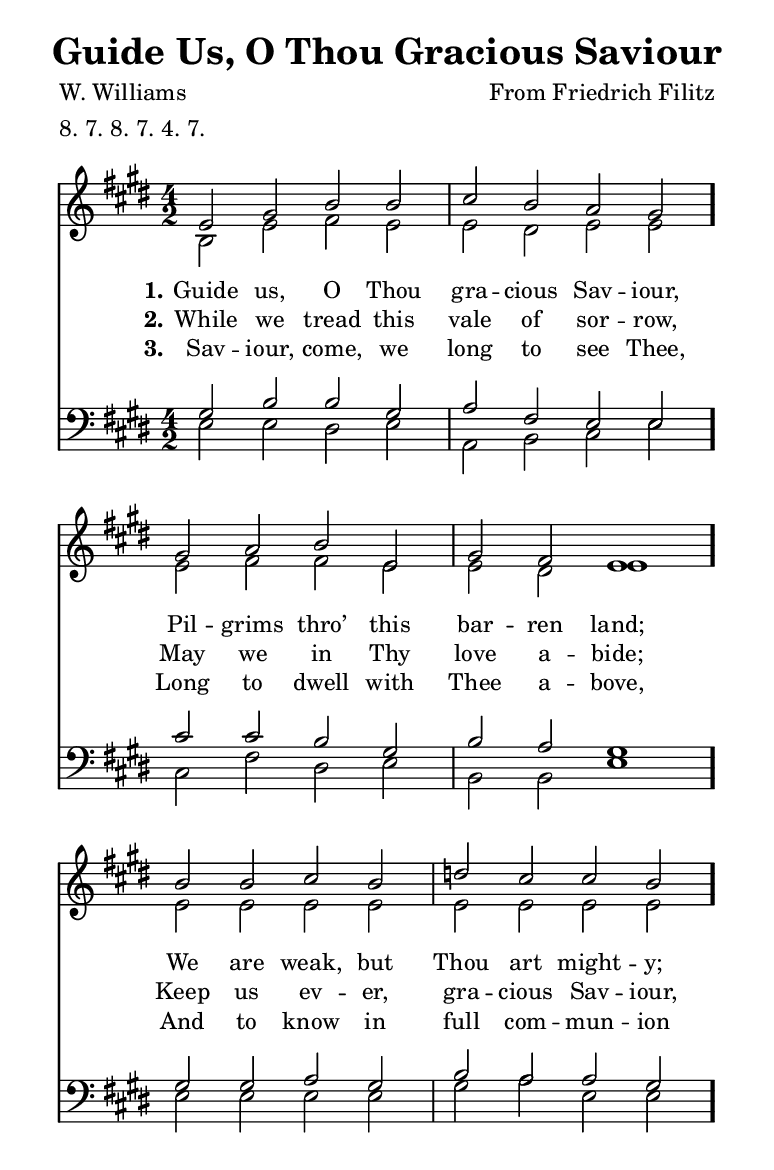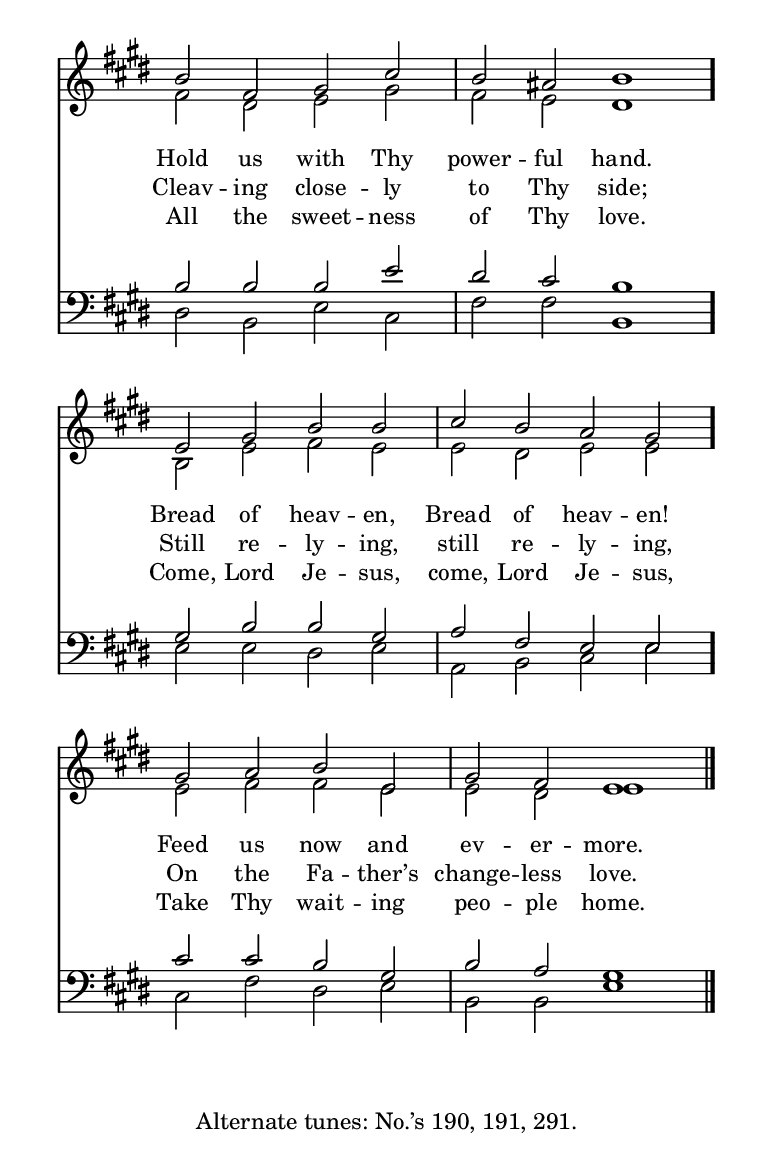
\include "common/global.ily"
\paper {
  \include "common/paper.ily"
  system-count = #(cond (is-eogsized 4) (#t #f))
}

\header{
  hymnnumber = "163"
  title = "Guide Us, O Thou Gracious Saviour"
  tunename = "Mannheim"
  meter = "8. 7. 8. 7. 4. 7."
  poet = "W. Williams"
  composer = "From Friedrich Filitz"
  %copyright = ""
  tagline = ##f
}

global = {
  \include "common/overrides.ily"
  \override Staff.TimeSignature.style = #'numbered
  \time 4/2
  \override Score.MetronomeMark.transparent = ##t % hide all fermata changes too
  \tempo 2=80
  \key e \major
  \autoBeamOff
}

notesSoprano = {
\global
\relative c' {

  e2 gis b b | cis b a gis |
  gis2 a b e, | gis fis e1 |
  b'2 b cis b | d cis cis b |
  b2 fis gis cis | b ais b1 |
  e,2 gis b b | cis b a gis |
  gis2 a b e, | gis fis e1 |

  \bar "|."

}
}

notesAlto = {
\global
\relative e' {

  b2 e fis e | e dis e e |
  e2 fis fis e | e dis e1 |
  e2 e e e | e e e e |
  fis2 dis e gis | fis e dis1 | 
  b2 e fis e | e dis e e |
  e2 fis fis e | e dis e1 |

}
}

notesTenor = {
\global
\relative a {

  gis2 b b gis | a fis e e |
  cis'2 cis b gis | b a gis1 |
  gis2 gis a gis | b a a gis |
  b2 b b e | dis cis b1 |
  gis2 b b gis | a fis e e |
  cis'2 cis b gis | b a gis1 |

}
}

notesBass = {
\global
\relative f {

  e2 e dis e | a, b cis e |
  cis2 fis dis e | b b e1 |
  e2 e e e | gis a e e |
  dis b e cis | fis fis b,1 |
  e2 e dis e | a, b cis e |
  cis2 fis dis e | b b e1 |

}
}

wordsA = \lyricmode {
\set stanza = "1."

Guide us, O Thou gra -- cious Sav -- iour, \bar "."
Pil -- grims thro’ this bar -- ren land; \bar "."
We are weak, but Thou art might -- y; \bar "."
Hold us with Thy power -- ful hand. \bar "."
Bread of heav -- en,
%{HIDE>%} Bread of heav -- en! %{<HIDE%} \bar "."
Feed us now and ev -- er -- more. \bar "."

}

wordsB = \lyricmode {
\set stanza = "2."

While we tread this vale of sor -- row,
May we in Thy love a -- bide;
Keep us ev -- er, gra -- cious Sav -- iour,
Cleav -- ing close -- ly to Thy side;
Still re -- ly -- ing,
%{HIDE>%} still re -- ly -- ing, %{<HIDE%}
On the Fa -- ther’s change -- less love.

}

wordsC = \lyricmode {
\set stanza = "3."

Sav -- iour, come, we long to see Thee,
Long to dwell with Thee a -- bove,
And to know in full com -- mun -- ion
All the sweet -- ness of Thy love.
Come, Lord Je -- sus,
%{HIDE>%} come, Lord Je -- sus, %{<HIDE%}
Take Thy wait -- ing peo -- ple home.

}

\score {
  \context ChoirStaff <<
    \context Staff = upper <<
      \set ChoirStaff.systemStartDelimiter = #'SystemStartBar
      \context Voice  = sopranos { \voiceOne << \notesSoprano >> }
      \context Voice  = altos { \voiceTwo << \notesAlto >> }
      \context Lyrics = one   \lyricsto sopranos \wordsA
      \context Lyrics = two   \lyricsto sopranos \wordsB
      \context Lyrics = three \lyricsto sopranos \wordsC
    >>
    \context Staff = men <<
      \clef bass
      \context Voice  = tenors { \voiceOne << \notesTenor >> }
      \context Voice  = basses { \voiceTwo << \notesBass >> }
    >>
  >>
  \layout {
    \include "common/layout.ily"
  }
  \midi{
    \include "common/midi.ily"
  }
}

\noPageBreak

\markup { \fill-line { \lower #4 \line { Alternate tunes: No.’s 190, 191, 291. } } }

\version "2.19.49"  % necessary for upgrading to future LilyPond versions.

% vi:set et ts=2 sw=2 ai nocindent syntax=lilypond:
